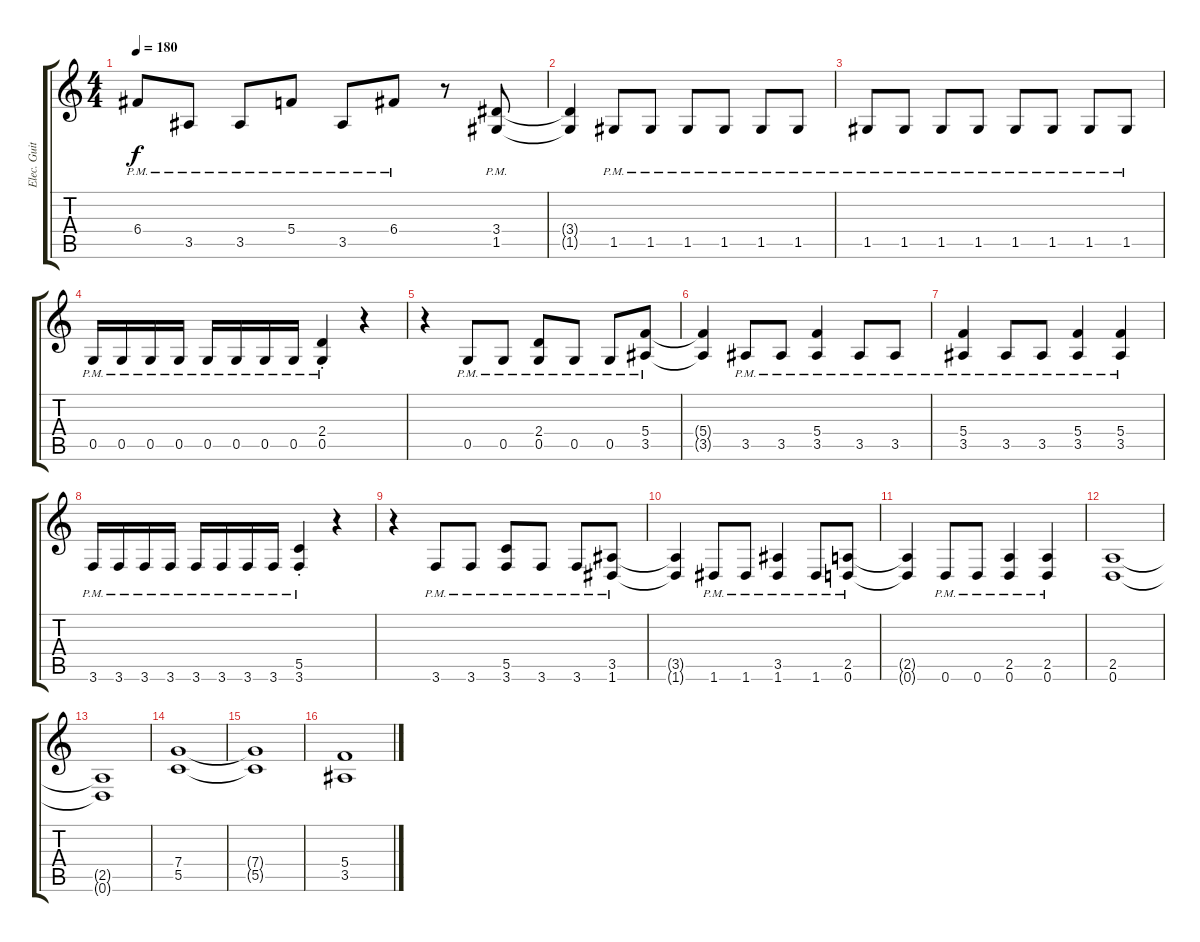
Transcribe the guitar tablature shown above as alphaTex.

\track ("Elec. Guitar 1" "Elec. Guit") {mute instrument distortionguitar}
\staff {score tabs}
\tuning (D4 A3 F3 C3 G2 D2) {hide}
\ts (4 4)
\tempo 180
\clef g2
\ks c
6.4{pm}.8{dy f} 3.5{pm}.8 3.5{pm}.8 5.4{pm}.8 3.5{pm}.8 6.4{pm}.8 r.8 (3.4 1.5{pm}).8 |
(3.4{t} 1.5{t}).4 1.5{pm}.8 1.5{pm}.8 1.5{pm}.8 1.5{pm}.8 1.5{pm}.8 1.5{pm}.8 |
1.5{pm}.8 1.5{pm}.8 1.5{pm}.8 1.5{pm}.8 1.5{pm}.8 1.5{pm}.8 1.5{pm}.8 1.5{pm}.8 |
0.5{pm}.16 0.5{pm}.16 0.5{pm}.16 0.5{pm}.16 0.5{pm}.16 0.5{pm}.16 0.5{pm}.16 0.5{pm}.16 (2.4{st} 0.5{pm}).4 r.4 |
r.4 0.5{pm}.8 0.5{pm}.8 (2.4 0.5{pm}).8 0.5{pm}.8 0.5{pm}.8 (5.4 3.5{pm}).8 |
(5.4{t} 3.5{t}).4 3.5{pm}.8 3.5{pm}.8 (5.4 3.5{pm}).4 3.5{pm}.8 3.5{pm}.8 |
(5.4 3.5{pm}).4 3.5{pm}.8 3.5{pm}.8 (5.4 3.5{pm}).4 (5.4 3.5{pm}).4 |
3.6{pm}.16 3.6{pm}.16 3.6{pm}.16 3.6{pm}.16 3.6{pm}.16 3.6{pm}.16 3.6{pm}.16 3.6{pm}.16 (5.5{st} 3.6{pm}).4 r.4 |
r.4 3.6{pm}.8 3.6{pm}.8 (5.5 3.6{pm}).8 3.6{pm}.8 3.6{pm}.8 (3.5 1.6{pm}).8 |
(3.5{t} 1.6{t}).4 1.6{pm}.8 1.6{pm}.8 (3.5 1.6{pm}).4 1.6{pm}.8 (2.5{pm} 0.6).8 |
(2.5{t} 0.6{t}).4 0.6{pm}.8 0.6{pm}.8 (2.5 0.6{pm}).4 (2.5 0.6{pm}).4 |
(2.5 0.6).1 |
(2.5{t} 0.6{t}).1 |
(7.4 5.5).1 |
(7.4{t} 5.5{t}).1 |
(5.4 3.5).1
